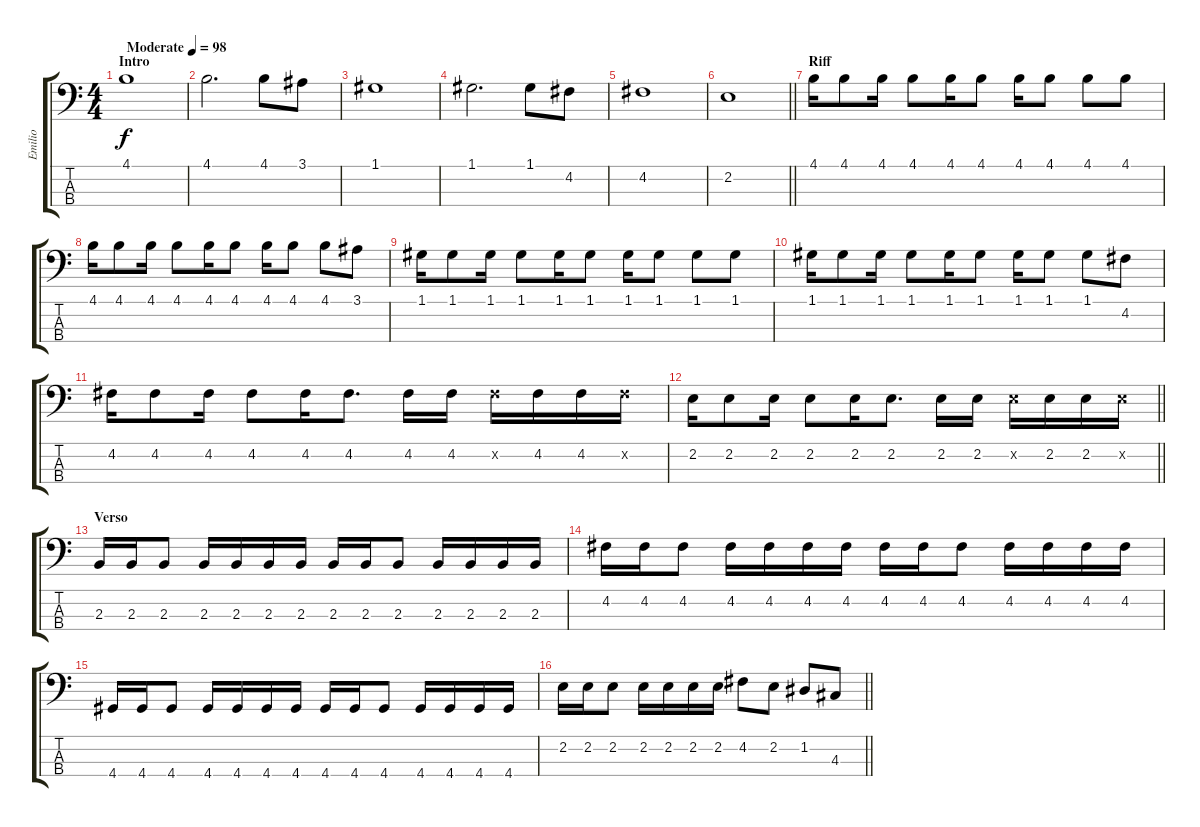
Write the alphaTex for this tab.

\track ("Emilio" "Emilio") {instrument electricbasspick}
\staff {score tabs}
\tuning (G2 D2 A1 E1) {hide}
\ts (4 4)
\section ("" "Intro")
\tempo (98 "Moderate")
\clef f4
\ks c
4.1.1{dy f instrument electricbasspick} |
4.1.2{d} 4.1.8 3.1.8 |
1.1.1 |
1.1.2{d} 1.1.8 4.2.8 |
4.2.1 |
\barLineRight lightlight
2.2.1 |
\section ("" "Riff")
4.1.16 4.1.8 4.1.16 4.1.8 4.1.16 4.1.8 4.1.16 4.1.8 4.1.8 4.1.8 |
4.1.16 4.1.8 4.1.16 4.1.8 4.1.16 4.1.8 4.1.16 4.1.8 4.1.8 3.1.8 |
1.1.16 1.1.8 1.1.16 1.1.8 1.1.16 1.1.8 1.1.16 1.1.8 1.1.8 1.1.8 |
1.1.16 1.1.8 1.1.16 1.1.8 1.1.16 1.1.8 1.1.16 1.1.8 1.1.8 4.2.8 |
4.2.16 4.2.8 4.2.16 4.2.8 4.2.16 4.2.8{d} 4.2.16 4.2.16 4.2{x}.16 4.2.16 4.2.16 4.2{x}.16 |
\barLineRight lightlight
2.2.16 2.2.8 2.2.16 2.2.8 2.2.16 2.2.8{d} 2.2.16 2.2.16 2.2{x}.16 2.2.16 2.2.16 2.2{x}.16 |
\section ("" "Verso")
2.3.16 2.3.16 2.3.8 2.3.16 2.3.16 2.3.16 2.3.16 2.3.16 2.3.16 2.3.8 2.3.16 2.3.16 2.3.16 2.3.16 |
4.2.16 4.2.16 4.2.8 4.2.16 4.2.16 4.2.16 4.2.16 4.2.16 4.2.16 4.2.8 4.2.16 4.2.16 4.2.16 4.2.16 |
4.4.16 4.4.16 4.4.8 4.4.16 4.4.16 4.4.16 4.4.16 4.4.16 4.4.16 4.4.8 4.4.16 4.4.16 4.4.16 4.4.16 |
\barLineRight lightlight
2.2.16 2.2.16 2.2.8 2.2.16 2.2.16 2.2.16 2.2.16 4.2.8 2.2.8 1.2.8 4.3.8
